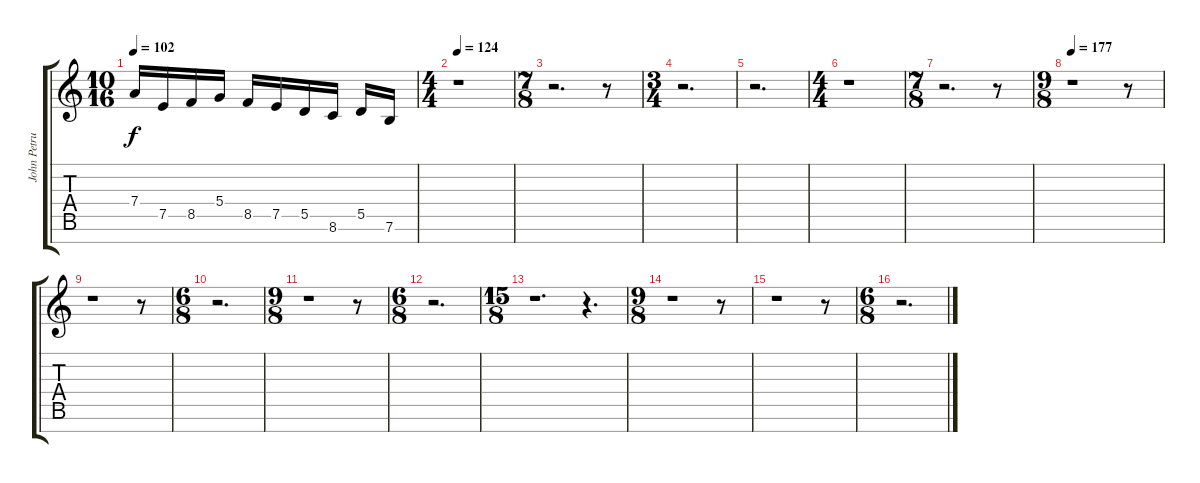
\track ("John Petrucci Guitar 2" "John Petru") {instrument overdrivenguitar}
\staff {score tabs}
\tuning (E4 B3 G3 D3 A2 E2 B1) {hide}
\ts (10 16)
\tempo 102
\clef g2
\ks c
7.4.16{dy f} 7.5.16 8.5.16 5.4.16 8.5.16 7.5.16 5.5.16 8.6.16 5.5.16 7.6.16 |
\ts (4 4)
\tempo 124
r.1 |
\ts (7 8)
r.2{d} r.8 |
\ts (3 4)
r.2{d} |
r.2{d} |
\ts (4 4)
r.1 |
\ts (7 8)
r.2{d} r.8 |
\ts (9 8)
\tempo 177
r.1 r.8 |
r.1 r.8 |
\ts (6 8)
r.2{d} |
\ts (9 8)
r.1 r.8 |
\ts (6 8)
r.2{d} |
\ts (15 8)
r.1{d} r.4{d} |
\ts (9 8)
r.1 r.8 |
r.1 r.8 |
\ts (6 8)
r.2{d}
